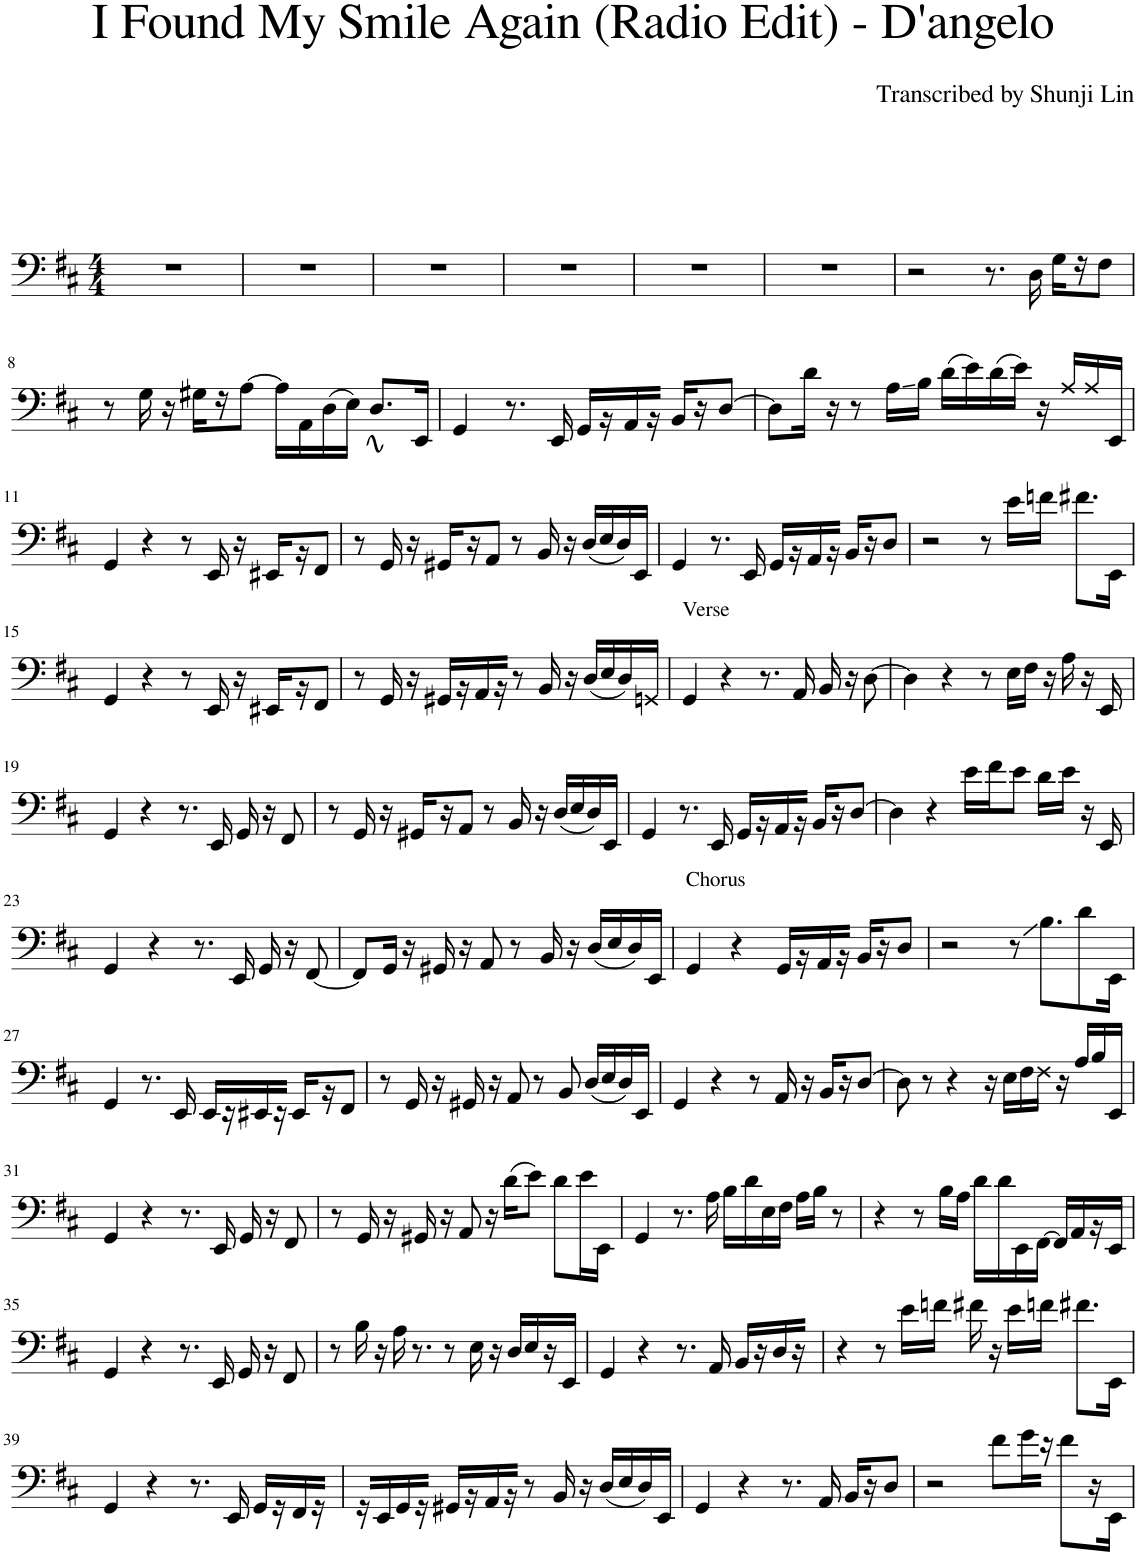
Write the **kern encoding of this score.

**kern
*part1
*staff1
*I"Piano
*I'Pno.
*clefF4
*k[f#c#]
*M4/4
=1
1r
=2
1r
=3
1r
=4
1r
=5
1r
=6
1r
=7
2r
8.r
16D\
16G\LL
16r
8F#\J
!!LO:LB:g=z
=8
8r
16G\
16r
16G#X\LL
16r
[8A\J
16A\LL]
16AA\
(16D\
16E\JJ)
8.D/L
16EE/Jk
=9
4GG/
8.r
16EE/
16GG/LL
16r
16AA/
16r
16BB/LL
16r
[8D/J
=10
8D\L]
16d\Jk
16r
8r
16A\LL
16B\JJ
(16d\LL
16e\)
(16d\
16e\JJ)
16r
16A/LL
16A/
16EE/JJ
!!LO:LB:g=z
=11
4GG/
4r
8r
16EE/
16r
16EE#X/LL
16r
8FF#/J
=12
8r
16GG/
16r
16GG#X/LL
16r
8AA/J
8r
16BB/
16r
(16D/LL
16E/
16D/)
16EE/JJ
=13
4GG/
8.r
16EE/
16GG/LL
16r
16AA/
16r
16BB/LL
16r
8D/J
=14
2r
8r
16e\LL
16fn\JJ
8.f#X\L
16EE\Jk
!!LO:LB:g=z
=15
4GG/
4r
8r
16EE/
16r
16EE#X/LL
16r
8FF#/J
=16
8r
16GG/
16r
16GG#X/LL
16r
16AA/
16r
8r
16BB/
16r
(16D/LL
16E/
16D/)
16GGn/JJ
=17
!LO:TX:a:t=Verse
4GG/
4r
8.r
16AA/
16BB/
16r
[8D\
=18
4D\]
4r
8r
16E\LL
16F#\JJ
16r
16A\
16r
16EE/
!!LO:LB:g=z
=19
4GG/
4r
8.r
16EE/
16GG/
16r
8FF#/
=20
8r
16GG/
16r
16GG#X/LL
16r
8AA/J
8r
16BB/
16r
(16D/LL
16E/
16D/)
16EE/JJ
=21
4GG/
8.r
16EE/
16GG/LL
16r
16AA/
16r
16BB/LL
16r
[8D/J
=22
4D\]
4r
16e\LL
16f#\J
8e\J
16d\LL
16e\JJ
16r
16EE/
!!LO:LB:g=z
=23
4GG/
4r
8.r
16EE/
16GG/
16r
[8FF#/
=24
8FF#/L]
16GG/Jk
16r
16GG#X/
16r
8AA/
8r
16BB/
16r
(16D/LL
16E/
16D/)
16EE/JJ
=25
!LO:TX:a:t=Chorus
4GG/
4r
16GG/LL
16r
16AA/
16r
16BB/LL
16r
8D/J
=26
2r
8r
8.B\L
8d\
16EE\Jk
!!LO:LB:g=z
=27
4GG/
8.r
16EE/
16EE/LL
16r
16EE#X/
16r
16EE#/LL
16r
8FF#/J
=28
8r
16GG/
16r
16GG#X/
16r
8AA/
8r
8BB/
(16D/LL
16E/
16D/)
16EE/JJ
=29
4GG/
4r
8r
16AA/
16r
16BB/LL
16r
[8D/J
=30
8D\]
8r
4r
16r
16E\LL
16F#\
16F#\JJ
16r
16A/LL
16B/
16EE/JJ
!!LO:LB:g=z
=31
4GG/
4r
8.r
16EE/
16GG/
16r
8FF#/
=32
8r
16GG/
16r
16GG#X/
16r
8AA/
16r
(16d\KL
8e\J)
8d\L
16e\L
16EE\JJ
=33
4GG/
8.r
16A\
16B\LL
16d\
16E\
16F#\JJ
16A\LL
16B\JJ
8r
=34
4r
8r
16B\LL
16A\JJ
16d\LL
16d\
16EE\
[16FF#\JJ
16FF#/LL]
16AA/
16r
16EE/JJ
!!LO:LB:g=z
=35
4GG/
4r
8.r
16EE/
16GG/
16r
8FF#/
=36
8r
16B\
16r
16A\
8.r
8r
16E\
16r
16D/LL
16E/
16r
16EE/JJ
=37
4GG/
4r
8.r
16AA/
16BB/LL
16r
16D/
16r
=38
4r
8r
16e\LL
16fn\JJ
16f#X\
16r
16e\LL
16fn\JJ
8.f#X\L
16EE\Jk
!!LO:LB:g=z
=39
4GG/
4r
8.r
16EE/
16GG/LL
16r
16FF#/
16r
=40
16r
16EE/
16GG/
16r
16GG#X/LL
16r
16AA/
16r
8r
16BB/
16r
(16D/LL
16E/
16D/)
16EE/JJ
=41
4GG/
4r
8.r
16AA/
16BB/LL
16r
8D/J
=42
2r
8f#\L
16g\L
16r
8f#\L
16r
16EE\JJ
=
*-
